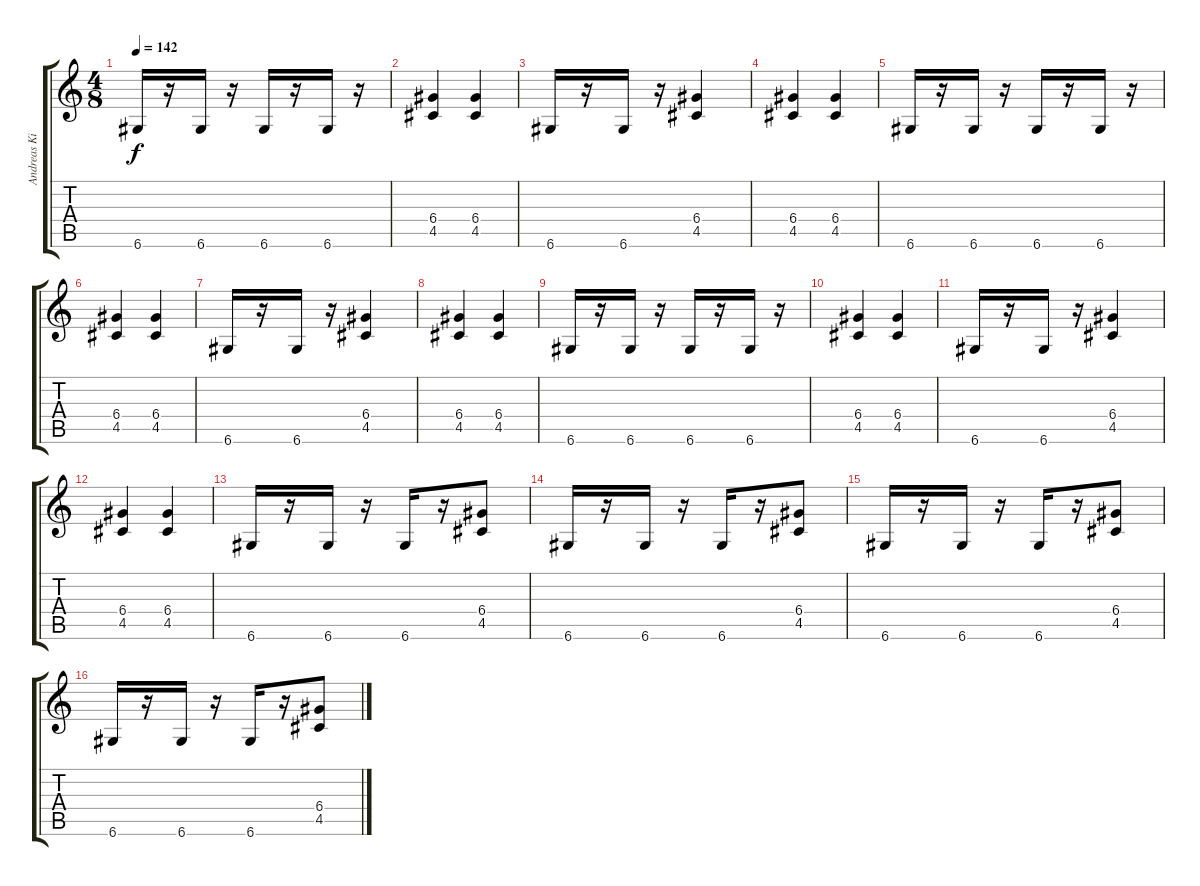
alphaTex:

\track ("Andreas Kisser" "Andreas Ki") {instrument distortionguitar}
\staff {score tabs}
\tuning (E4 B3 G3 D3 A2 D2) {hide}
\ts (4 8)
\tempo 142
\clef g2
\ks c
6.6.16{dy f} r.16 6.6.16 r.16 6.6.16 r.16 6.6.16 r.16 |
(6.4 4.5).4 (6.4 4.5).4 |
6.6.16 r.16 6.6.16 r.16 (6.4 4.5).4 |
(6.4 4.5).4 (6.4 4.5).4 |
6.6.16 r.16 6.6.16 r.16 6.6.16 r.16 6.6.16 r.16 |
(6.4 4.5).4 (6.4 4.5).4 |
6.6.16 r.16 6.6.16 r.16 (6.4 4.5).4 |
(6.4 4.5).4 (6.4 4.5).4 |
6.6.16 r.16 6.6.16 r.16 6.6.16 r.16 6.6.16 r.16 |
(6.4 4.5).4 (6.4 4.5).4 |
6.6.16 r.16 6.6.16 r.16 (6.4 4.5).4 |
(6.4 4.5).4 (6.4 4.5).4 |
6.6.16 r.16 6.6.16 r.16 6.6.16 r.16 (6.4 4.5).8 |
6.6.16 r.16 6.6.16 r.16 6.6.16 r.16 (6.4 4.5).8 |
6.6.16 r.16 6.6.16 r.16 6.6.16 r.16 (6.4 4.5).8 |
6.6.16 r.16 6.6.16 r.16 6.6.16 r.16 (6.4 4.5).8
